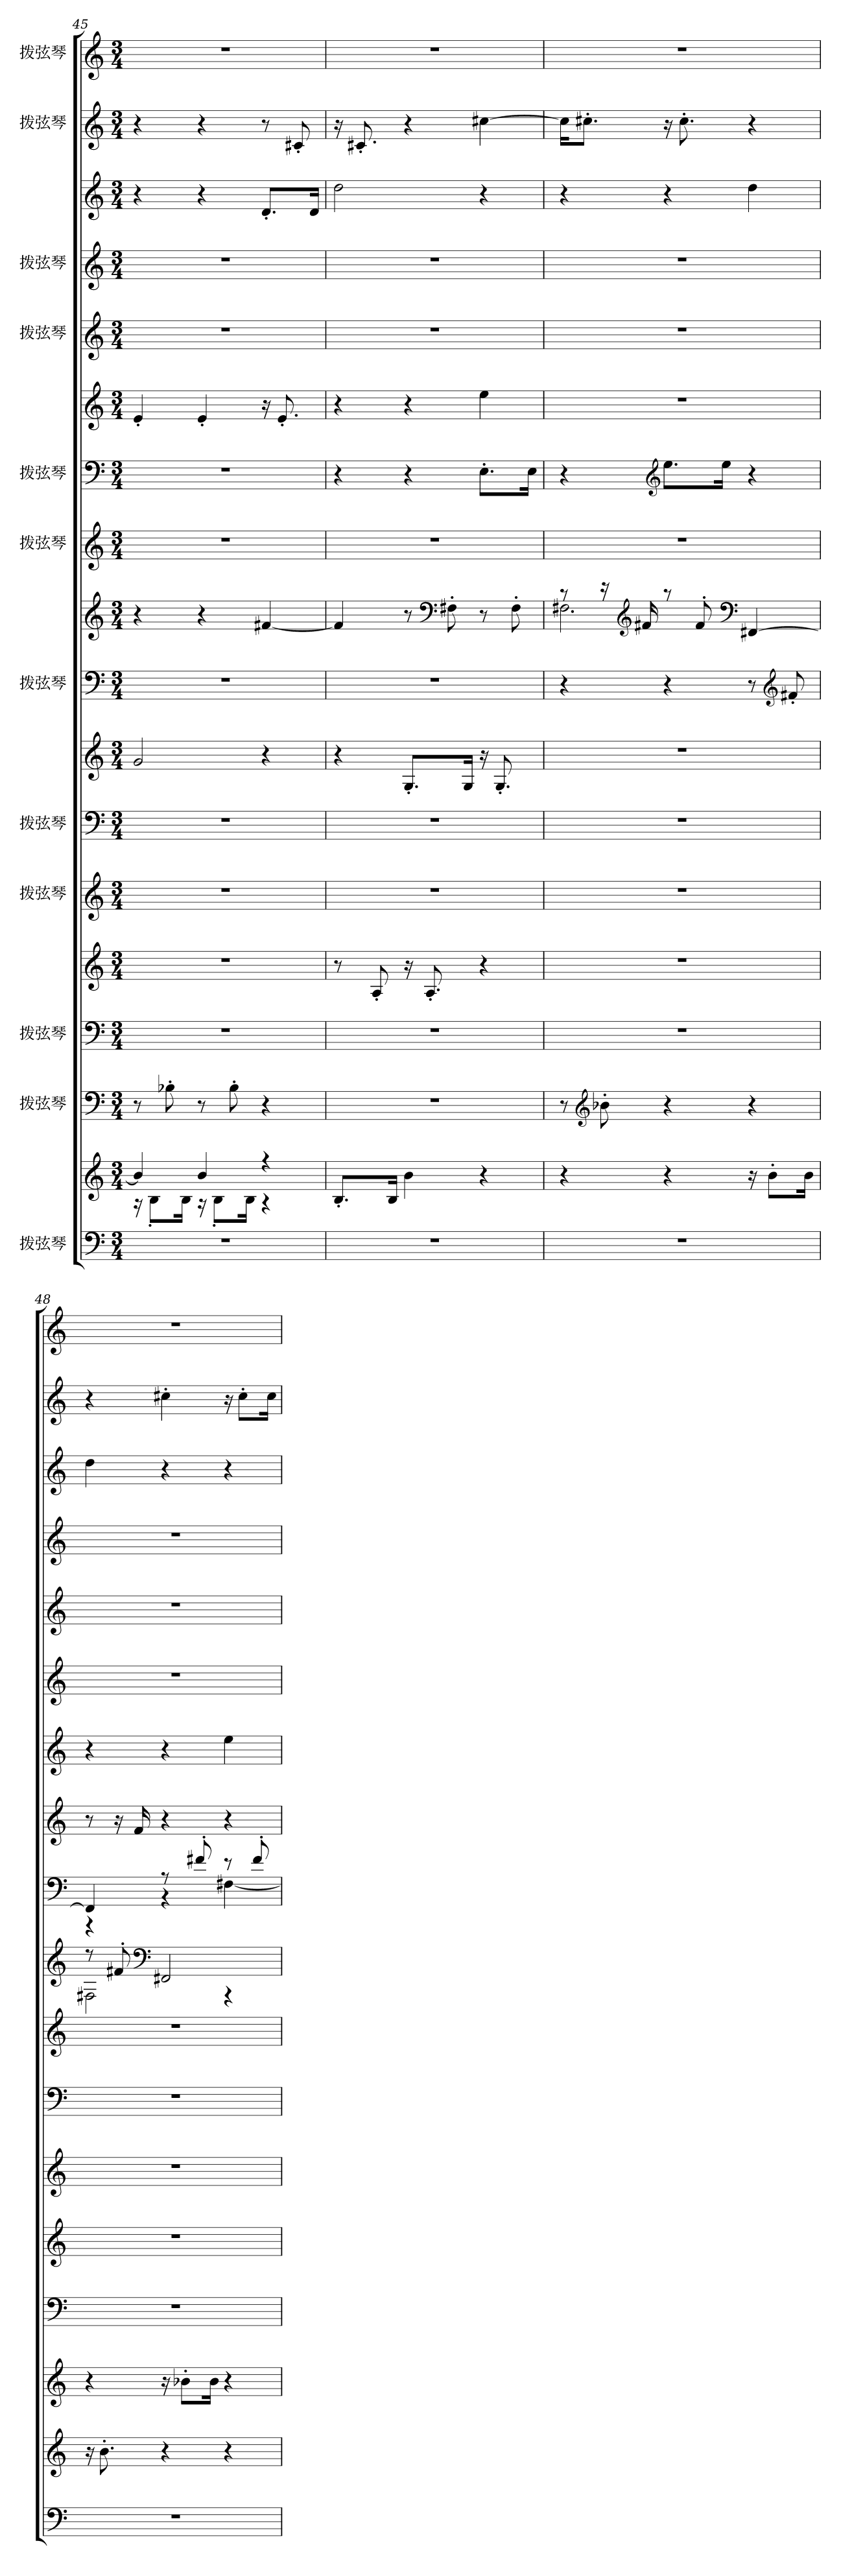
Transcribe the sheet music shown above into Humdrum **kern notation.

**kern	**kern	**kern	**kern	**kern	**kern	**kern	**kern	**kern	**kern	**kern	**kern	**kern	**kern	**kern	**kern	**kern	**kern
*part12	*part12	*part11	*part10	*part10	*part9	*part8	*part8	*part7	*part7	*part6	*part5	*part5	*part4	*part3	*part3	*part2	*part1
*staff18	*staff17	*staff16	*staff15	*staff14	*staff13	*staff12	*staff11	*staff10	*staff9	*staff8	*staff7	*staff6	*staff5	*staff4	*staff3	*staff2	*staff1
*I"拨弦琴	*	*I"拨弦琴	*I"拨弦琴	*	*I"拨弦琴	*I"拨弦琴	*	*I"拨弦琴	*	*I"拨弦琴	*I"拨弦琴	*	*I"拨弦琴	*I"拨弦琴	*	*I"拨弦琴	*I"拨弦琴
!!LO:PB:g=z
*clefF4	*clefG2	*clefF4	*clefF4	*clefG2	*clefG2	*clefF4	*clefG2	*clefF4	*clefG2	*clefG2	*clefF4	*clefG2	*clefG2	*clefG2	*clefG2	*clefG2	*clefG2
*k[]	*k[]	*k[]	*k[]	*k[]	*k[]	*k[]	*k[]	*k[]	*k[]	*k[]	*k[]	*k[]	*k[]	*k[]	*k[]	*k[]	*k[]
*M3/4	*M3/4	*M3/4	*M3/4	*M3/4	*M3/4	*M3/4	*M3/4	*M3/4	*M3/4	*M3/4	*M3/4	*M3/4	*M3/4	*M3/4	*M3/4	*M3/4	*M3/4
=45	=45	=45	=45	=45	=45	=45	=45	=45	=45	=45	=45	=45	=45	=45	=45	=45	=45
*	*^	*	*	*	*	*	*	*	*	*	*	*	*	*	*	*	*
2.r	4b/]	16r	8r	2.r	2.r	2.r	2.r	2g/	2.r	4r	2.r	2.r	4e'/	2.r	2.r	4r	4r	2.r
.	.	8B'\L	.	.	.	.	.	.	.	.	.	.	.	.	.	.	.	.
.	.	.	8B-X'\	.	.	.	.	.	.	.	.	.	.	.	.	.	.	.
.	.	16B\Jk	.	.	.	.	.	.	.	.	.	.	.	.	.	.	.	.
.	4b/	16r	8r	.	.	.	.	.	.	4r	.	.	4e'/	.	.	4r	4r	.
.	.	8B'\L	.	.	.	.	.	.	.	.	.	.	.	.	.	.	.	.
.	.	.	8B-'\	.	.	.	.	.	.	.	.	.	.	.	.	.	.	.
.	.	16B\Jk	.	.	.	.	.	.	.	.	.	.	.	.	.	.	.	.
.	4r	4r	4r	.	.	.	.	4r	.	[4f#X/	.	.	16r	.	.	8.d'/L	8r	.
.	.	.	.	.	.	.	.	.	.	.	.	.	8.e'/	.	.	.	.	.
.	.	.	.	.	.	.	.	.	.	.	.	.	.	.	.	.	8c#X'/	.
.	.	.	.	.	.	.	.	.	.	.	.	.	.	.	.	16d/Jk	.	.
*	*v	*v	*	*	*	*	*	*	*	*	*	*	*	*	*	*	*	*
=46	=46	=46	=46	=46	=46	=46	=46	=46	=46	=46	=46	=46	=46	=46	=46	=46	=46
2.r	8.B'/L	2.r	2.r	8r	2.r	2.r	4r	2.r	4f#/]	2.r	4r	4r	2.r	2.r	2dd\	16r	2.r
.	.	.	.	.	.	.	.	.	.	.	.	.	.	.	.	8.c#X'/	.
.	.	.	.	8A'/	.	.	.	.	.	.	.	.	.	.	.	.	.
.	16B/Jk	.	.	.	.	.	.	.	.	.	.	.	.	.	.	.	.
.	4b\	.	.	16r	.	.	8.G'/L	.	8r	.	4r	4r	.	.	.	4r	.
.	.	.	.	8.A'/	.	.	.	.	.	.	.	.	.	.	.	.	.
*	*	*	*	*	*	*	*	*	*clefF4	*	*	*	*	*	*	*	*
.	.	.	.	.	.	.	.	.	8F#X'\	.	.	.	.	.	.	.	.
.	.	.	.	.	.	.	16G/Jk	.	.	.	.	.	.	.	.	.	.
.	4r	.	.	4r	.	.	16r	.	8r	.	8.E'\L	4ee\	.	.	4r	[4cc#X\	.
.	.	.	.	.	.	.	8.G'/	.	.	.	.	.	.	.	.	.	.
.	.	.	.	.	.	.	.	.	8F#'\	.	.	.	.	.	.	.	.
.	.	.	.	.	.	.	.	.	.	.	16E\Jk	.	.	.	.	.	.
=47	=47	=47	=47	=47	=47	=47	=47	=47	=47	=47	=47	=47	=47	=47	=47	=47	=47
*	*	*	*	*	*	*	*	*	*^	*	*	*	*	*	*	*	*
2.r	4r	8r	2.r	2.r	2.r	2.r	2.r	4r	8r	2.F#X\	2.r	4r	2.r	2.r	2.r	4r	16cc#\KL]	2.r
.	.	.	.	.	.	.	.	.	.	.	.	.	.	.	.	.	8.cc#X'\J	.
*	*	*clefG2	*	*	*	*	*	*	*	*	*	*	*	*	*	*	*	*
.	.	8b-X'\	.	.	.	.	.	.	16r	.	.	.	.	.	.	.	.	.
*	*	*	*	*	*	*	*	*	*clefG2	*	*	*	*	*	*	*	*	*
.	.	.	.	.	.	.	.	.	16f#X/	.	.	.	.	.	.	.	.	.
*	*	*	*	*	*	*	*	*	*	*	*	*clefG2	*	*	*	*	*	*
.	4r	4r	.	.	.	.	.	4r	8r	.	.	8.ee\L	.	.	.	4r	16r	.
.	.	.	.	.	.	.	.	.	.	.	.	.	.	.	.	.	8.cc#'\	.
.	.	.	.	.	.	.	.	.	8f#'/	.	.	.	.	.	.	.	.	.
.	.	.	.	.	.	.	.	.	.	.	.	16ee\Jk	.	.	.	.	.	.
*	*	*	*	*	*	*	*	*	*clefF4	*	*	*	*	*	*	*	*	*
.	16r	4r	.	.	.	.	.	8r	[4FF#X/	.	.	4r	.	.	.	4dd\	4r	.
.	8b'\L	.	.	.	.	.	.	.	.	.	.	.	.	.	.	.	.	.
*	*	*	*	*	*	*	*	*clefG2	*	*	*	*	*	*	*	*	*	*
.	.	.	.	.	.	.	.	8f#X'/	.	.	.	.	.	.	.	.	.	.
.	16b\Jk	.	.	.	.	.	.	.	.	.	.	.	.	.	.	.	.	.
!!LO:PB:g=z
=48	=48	=48	=48	=48	=48	=48	=48	=48	=48	=48	=48	=48	=48	=48	=48	=48	=48	=48
*	*	*	*	*	*	*	*	*^	*	*	*	*	*	*	*	*	*	*
2.r	16r	4r	2.r	2.r	2.r	2.r	2.r	8r	2F#X\	4FF#/]	4r	8r	4r	2.r	2.r	2.r	4dd\	4r	2.r
.	8.b'\	.	.	.	.	.	.	.	.	.	.	.	.	.	.	.	.	.	.
.	.	.	.	.	.	.	.	8f#X'/	.	.	.	16r	.	.	.	.	.	.	.
.	.	.	.	.	.	.	.	.	.	.	.	16f/	.	.	.	.	.	.	.
*	*	*	*	*	*	*	*	*clefF4	*	*	*	*	*	*	*	*	*	*	*
.	4r	16r	.	.	.	.	.	2FF#X/	.	8r	4r	4r	4r	.	.	.	4r	4cc#X'\	.
.	.	8b-X'\L	.	.	.	.	.	.	.	.	.	.	.	.	.	.	.	.	.
.	.	.	.	.	.	.	.	.	.	8f#X'/	.	.	.	.	.	.	.	.	.
.	.	16b-\Jk	.	.	.	.	.	.	.	.	.	.	.	.	.	.	.	.	.
.	4r	4r	.	.	.	.	.	.	4r	8r	[4F#X\	4r	4ee\	.	.	.	4r	16r	.
.	.	.	.	.	.	.	.	.	.	.	.	.	.	.	.	.	.	8cc#'\L	.
.	.	.	.	.	.	.	.	.	.	8f#'/	.	.	.	.	.	.	.	.	.
.	.	.	.	.	.	.	.	.	.	.	.	.	.	.	.	.	.	16cc#\Jk	.
*	*	*	*	*	*	*	*	*v	*v	*	*	*	*	*	*	*	*	*	*
*	*	*	*	*	*	*	*	*	*v	*v	*	*	*	*	*	*	*	*
=	=	=	=	=	=	=	=	=	=	=	=	=	=	=	=	=	=
*-	*-	*-	*-	*-	*-	*-	*-	*-	*-	*-	*-	*-	*-	*-	*-	*-	*-
